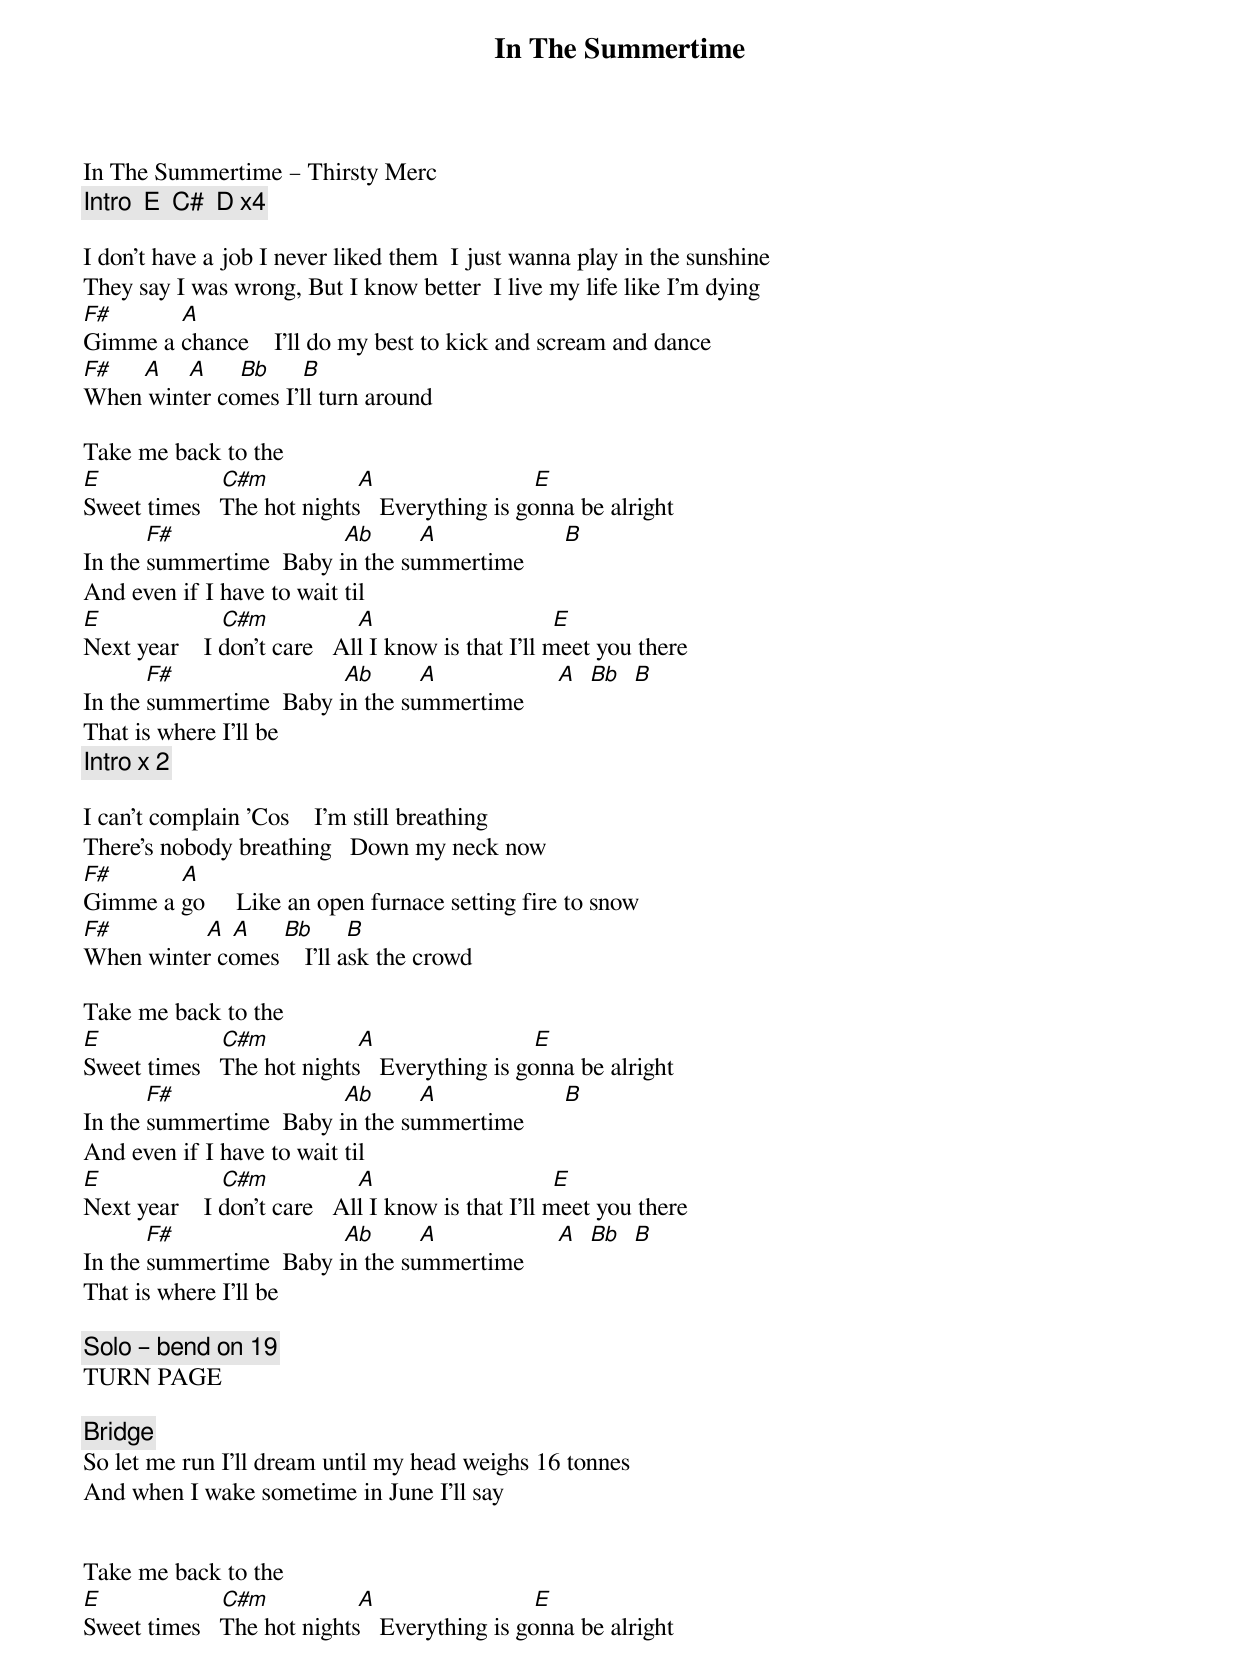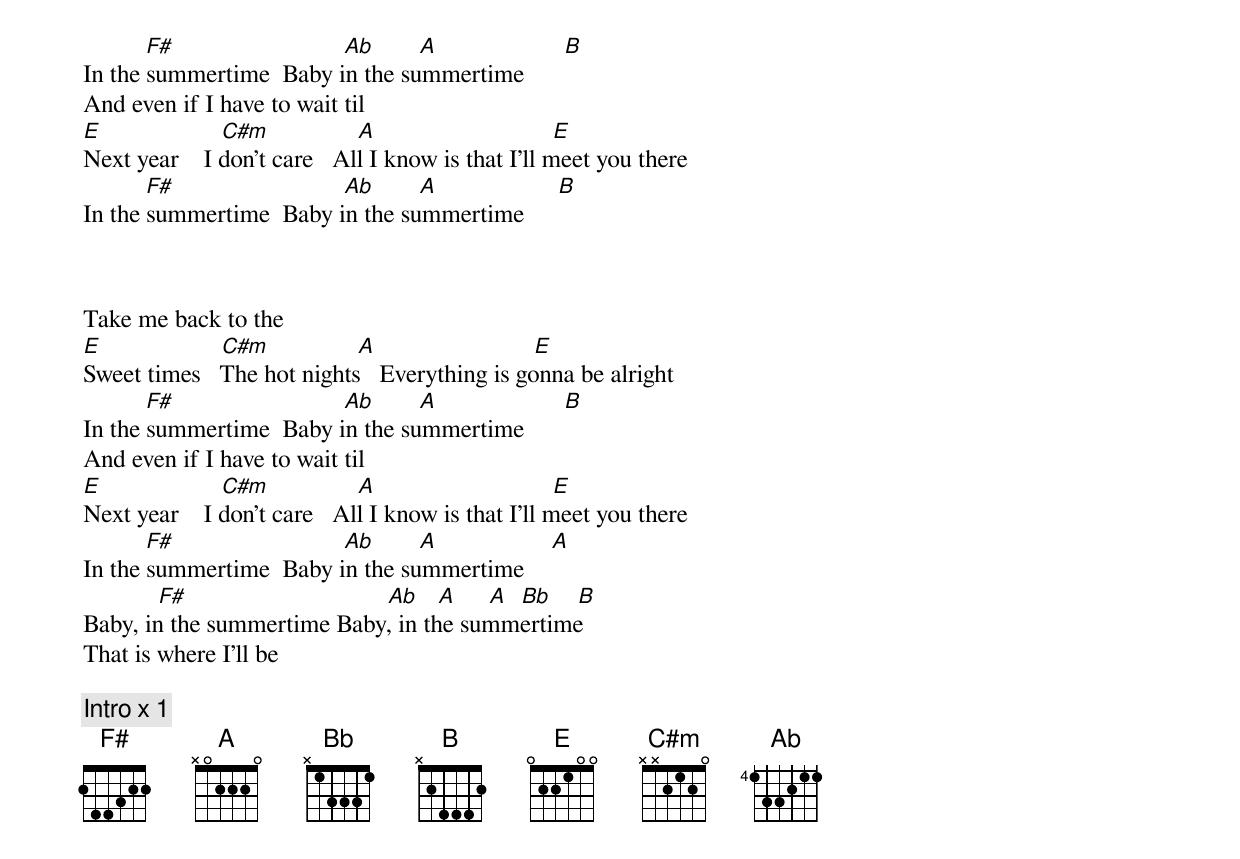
{title: In The Summertime}
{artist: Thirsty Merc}
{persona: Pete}
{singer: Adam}
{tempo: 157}
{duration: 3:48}
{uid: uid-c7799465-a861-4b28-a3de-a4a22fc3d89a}
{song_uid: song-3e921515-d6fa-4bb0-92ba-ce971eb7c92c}



In The Summertime – Thirsty Merc
{comment: Intro  E  C#  D x4}

I don't have a job I never liked them		I just wanna play in the sunshine
They say I was wrong, But I know better		I live my life like I'm dying
[F#]	     					[A]
Gimme a chance 			I'll do my best to kick and scream and dance
[F#]					[A]	   [A]     [Bb]     [B]
When winter comes I'll turn around

Take me back to the
[E]                 		[C#m]	           		[A]	                        [E]
Sweet times 		The hot nights 		Everything is gonna be alright
          [F#]	                          [Ab]       [A]                    [B]
In the summertime 	Baby in the summertime
And even if I have to wait til
[E]                 		[C#m]	           		[A]	                           [E]
Next year 			I don't care 		All I know is that I'll meet you there
          [F#]	                          [Ab]       [A]                   [A]  [Bb]  [B]
In the summertime 	Baby in the summertime
That is where I'll be
{comment: Intro x 2}

I can't complain 'Cos 			I'm still breathing
There's nobody breathing 		Down my neck now
[F#]	     					[A]
Gimme a go 				Like an open furnace setting fire to snow
[F#]							        [A]	[A]     [Bb]     [B]
When winter comes 			I'll ask the crowd

Take me back to the
[E]                 		[C#m]	           		[A]	                        [E]
Sweet times 		The hot nights 		Everything is gonna be alright
          [F#]	                          [Ab]       [A]                    [B]
In the summertime 	Baby in the summertime
And even if I have to wait til
[E]                 		[C#m]	           		[A]	                           [E]
Next year 			I don't care 		All I know is that I'll meet you there
          [F#]	                          [Ab]       [A]                   [A]  [Bb]  [B]
In the summertime 	Baby in the summertime
That is where I'll be

{comment: Solo – bend on 19}
TURN PAGE

{comment: Bridge}
So let me run I'll dream until my head weighs 16 tonnes
And when I wake sometime in June I'll say


Take me back to the
[E]                 		[C#m]	           		[A]	                        [E]
Sweet times 		The hot nights 		Everything is gonna be alright
          [F#]	                          [Ab]       [A]                    [B]
In the summertime 	Baby in the summertime
And even if I have to wait til
[E]                 		[C#m]	           		[A]	                           [E]
Next year 			I don't care 		All I know is that I'll meet you there
          [F#]	                          [Ab]       [A]                   [B]
In the summertime 	Baby in the summertime



Take me back to the
[E]                 		[C#m]	           		[A]	                        [E]
Sweet times 		The hot nights 		Everything is gonna be alright
          [F#]	                          [Ab]       [A]                    [B]
In the summertime 	Baby in the summertime
And even if I have to wait til
[E]                 		[C#m]	           		[A]	                           [E]
Next year 			I don't care 		All I know is that I'll meet you there
          [F#]	                          [Ab]       [A]                  [A]
In the summertime 	Baby in the summertime
	           [F#]	                               [Ab]   [A]		   [A]  [Bb]    [B]
Baby, in the summertime	Baby, in the summertime
That is where I'll be

{comment: Intro x 1}
